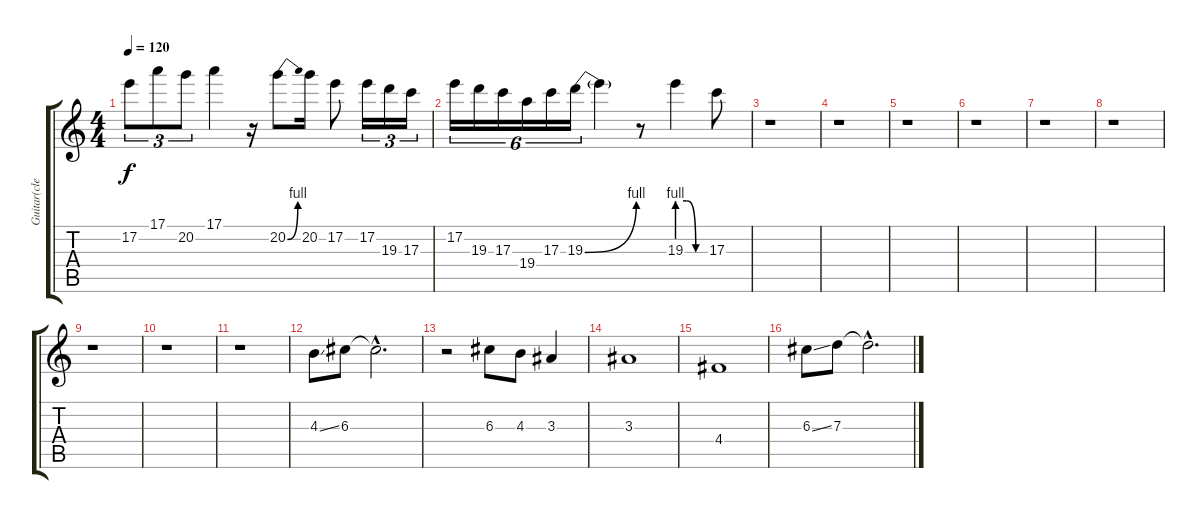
\track ("Guitar(clean.)" "Guitar(cle") {instrument electricguitarclean}
\staff {score tabs}
\tuning (E4 B3 G3 D3 A2 E2) {hide}
\ts (4 4)
\tempo 120
\clef g2
\ks c
17.2.8{tu (3 2) dy f} 17.1.8{tu (3 2)} 20.2.8{tu (3 2)} 17.1.4 r.16 20.2{be (bend 0 0 60 4)}.8 20.2.16 17.2.8 17.2.16{tu (3 2)} 19.3.16{tu (3 2)} 17.3.16{tu (3 2)} |
17.2.16{tu (6 4)} 19.3.16{tu (6 4)} 17.3.16{tu (6 4)} 19.4.16{tu (6 4)} 17.3.16{tu (6 4)} 19.3{be (bend 0 0 60 4)}.16{tu (6 4)} 19.3{t}.4 r.8 19.3{be (custom 0 4 20 4 40 0 60 0)}.4 17.3.8 |
r.1 |
r.1 |
r.1 |
r.1 |
r.1 |
r.1 |
r.1 |
r.1 |
r.1 |
4.3{ss}.8 6.3.8 6.3{hac t}.2{d} |
r.2 6.3.8 4.3.8 3.3.4 |
3.3.1 |
4.4.1 |
6.3{ss}.8 7.3.8 7.3{hac t}.2{d}
